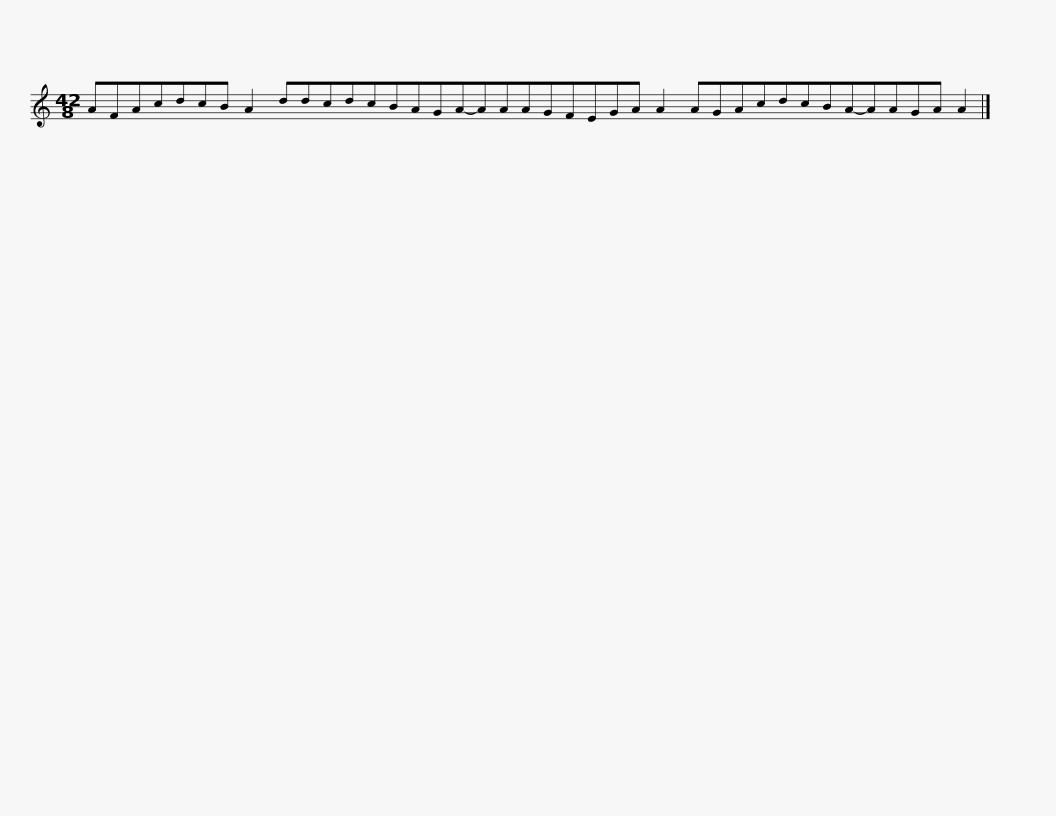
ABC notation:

X:1
L:1/8
M:42/8
I:linebreak $
K:C
V:1 treble
V:1
 AFAcdcB A2 ddcdcBAGA-AAAGFEGA A2 AGAcdcBA-AAGA A2 |] %1
